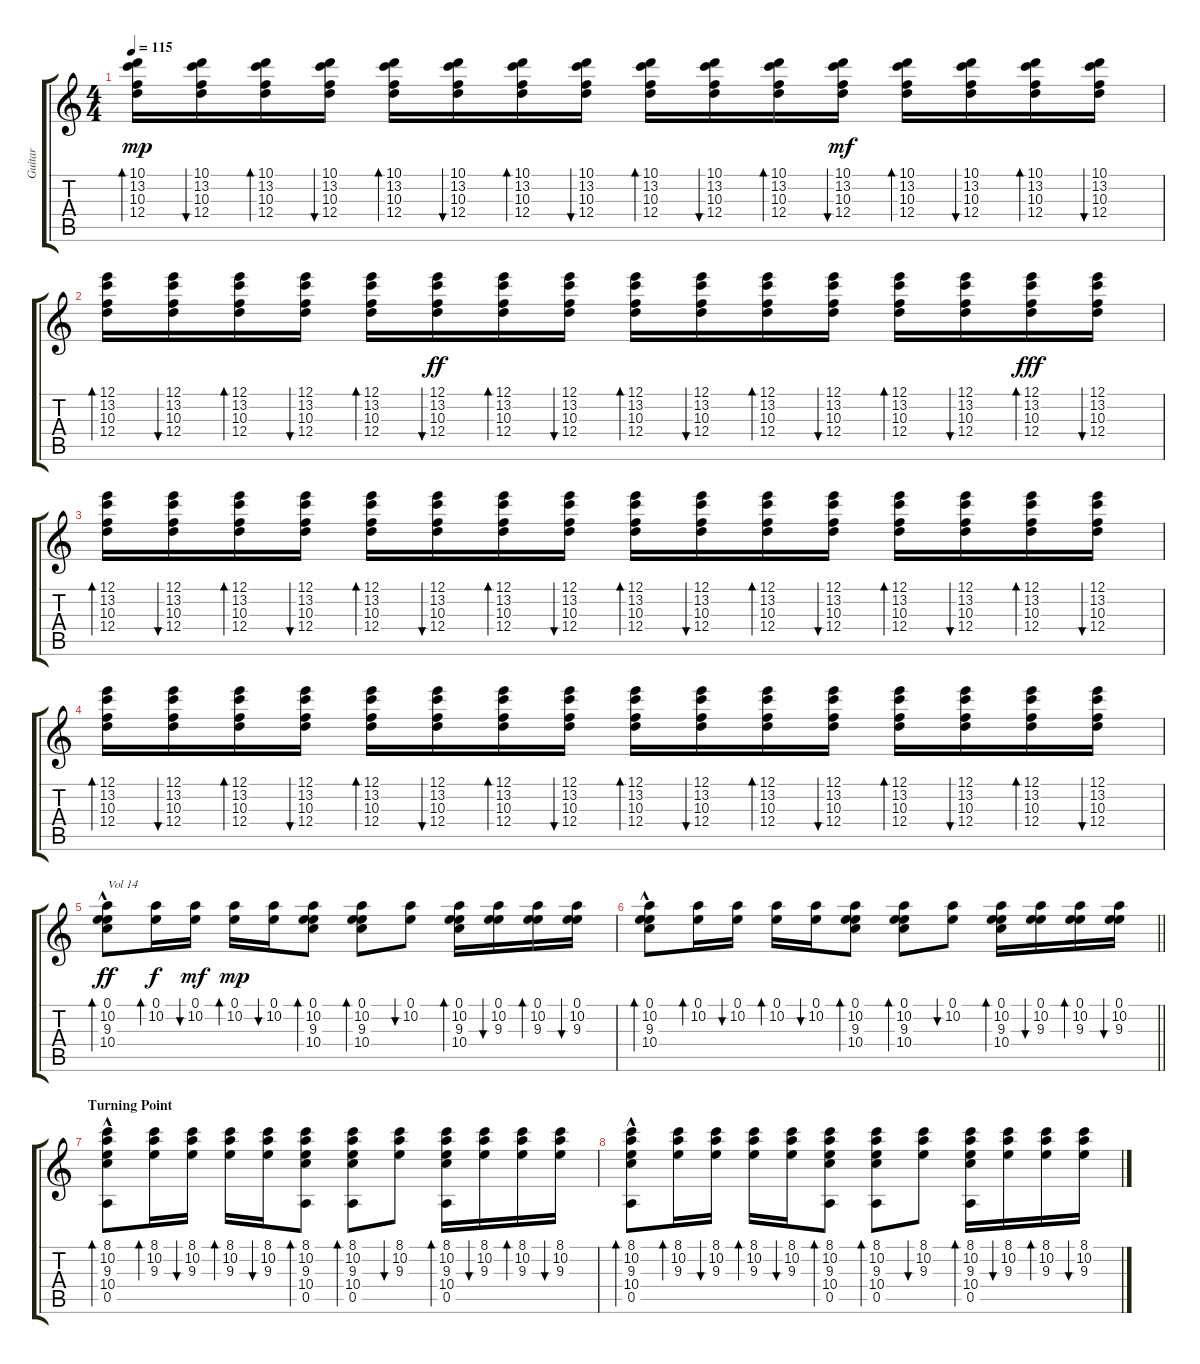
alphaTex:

\track ("Guitar" "Guitar") {instrument acousticguitarsteel}
\staff {score tabs}
\tuning (E4 B3 G3 D3 A2 E2) {hide}
\ts (4 4)
\tempo 115
\clef g2
\ks c
(10.1 13.2 10.3 12.4).16{bd 120 dy mp} (10.1 13.2 10.3 12.4).16{bu 120} (10.1 13.2 10.3 12.4).16{bd 120} (10.1 13.2 10.3 12.4).16{bu 120} (10.1 13.2 10.3 12.4).16{bd 120} (10.1 13.2 10.3 12.4).16{bu 120} (10.1 13.2 10.3 12.4).16{bd 120} (10.1 13.2 10.3 12.4).16{bu 120} (10.1 13.2 10.3 12.4).16{bd 120} (10.1 13.2 10.3 12.4).16{bu 120} (10.1 13.2 10.3 12.4).16{bd 120} (10.1 13.2 10.3 12.4).16{bu 120 dy mf} (10.1 13.2 10.3 12.4).16{bd 120} (10.1 13.2 10.3 12.4).16{bu 120} (10.1 13.2 10.3 12.4).16{bd 120} (10.1 13.2 10.3 12.4).16{bu 120} |
(12.1 13.2 10.3 12.4).16{bd 120} (12.1 13.2 10.3 12.4).16{bu 120} (12.1 13.2 10.3 12.4).16{bd 120} (12.1 13.2 10.3 12.4).16{bu 120} (12.1 13.2 10.3 12.4).16{bd 120} (12.1 13.2 10.3 12.4).16{bu 120 dy ff} (12.1 13.2 10.3 12.4).16{bd 120} (12.1 13.2 10.3 12.4).16{bu 120} (12.1 13.2 10.3 12.4).16{bd 120} (12.1 13.2 10.3 12.4).16{bu 120} (12.1 13.2 10.3 12.4).16{bd 120} (12.1 13.2 10.3 12.4).16{bu 120} (12.1 13.2 10.3 12.4).16{bd 120} (12.1 13.2 10.3 12.4).16{bu 120} (12.1 13.2 10.3 12.4).16{bd 120 dy fff} (12.1 13.2 10.3 12.4).16{bu 120} |
(12.1 13.2 10.3 12.4).16{bd 120} (12.1 13.2 10.3 12.4).16{bu 120} (12.1 13.2 10.3 12.4).16{bd 120} (12.1 13.2 10.3 12.4).16{bu 120} (12.1 13.2 10.3 12.4).16{bd 120} (12.1 13.2 10.3 12.4).16{bu 120} (12.1 13.2 10.3 12.4).16{bd 120} (12.1 13.2 10.3 12.4).16{bu 120} (12.1 13.2 10.3 12.4).16{bd 120} (12.1 13.2 10.3 12.4).16{bu 120} (12.1 13.2 10.3 12.4).16{bd 120} (12.1 13.2 10.3 12.4).16{bu 120} (12.1 13.2 10.3 12.4).16{bd 120} (12.1 13.2 10.3 12.4).16{bu 120} (12.1 13.2 10.3 12.4).16{bd 120} (12.1 13.2 10.3 12.4).16{bu 120} |
(12.1 13.2 10.3 12.4).16{bd 120} (12.1 13.2 10.3 12.4).16{bu 120} (12.1 13.2 10.3 12.4).16{bd 120} (12.1 13.2 10.3 12.4).16{bu 120} (12.1 13.2 10.3 12.4).16{bd 120} (12.1 13.2 10.3 12.4).16{bu 120} (12.1 13.2 10.3 12.4).16{bd 120} (12.1 13.2 10.3 12.4).16{bu 120} (12.1 13.2 10.3 12.4).16{bd 120} (12.1 13.2 10.3 12.4).16{bu 120} (12.1 13.2 10.3 12.4).16{bd 120} (12.1 13.2 10.3 12.4).16{bu 120} (12.1 13.2 10.3 12.4).16{bd 120} (12.1 13.2 10.3 12.4).16{bu 120} (12.1 13.2 10.3 12.4).16{bd 120} (12.1 13.2 10.3 12.4).16{bu 120} |
(0.1 10.2 9.3{hac} 10.4{hac}).8{bd 120 txt "Vol 14" dy ff volume 14} (0.1 10.2).16{bd 120 dy f} (0.1 10.2).16{bu 120 dy mf} (0.1 10.2).16{bd 120 dy mp} (0.1 10.2).16{bu 120} (0.1 10.2 9.3 10.4).8{bd 120} (0.1 10.2 9.3 10.4).8{bd 120} (0.1 10.2).8{bu 120} (0.1 10.2 9.3 10.4).16{bd 120} (0.1 10.2 9.3).16{bu 120} (0.1 10.2 9.3).16{bd 120} (0.1 10.2 9.3).16{bu 120} |
\barLineRight lightlight
(0.1 10.2 9.3{hac} 10.4{hac}).8{bd 120} (0.1 10.2).16{bd 120} (0.1 10.2).16{bu 120} (0.1 10.2).16{bd 120} (0.1 10.2).16{bu 120} (0.1 10.2 9.3 10.4).8{bd 120} (0.1 10.2 9.3 10.4).8{bd 120} (0.1 10.2).8{bu 120} (0.1 10.2 9.3 10.4).16{bd 120} (0.1 10.2 9.3).16{bu 120} (0.1 10.2 9.3).16{bd 120} (0.1 10.2 9.3).16{bu 120} |
\section ("" "Turning Point")
(8.1 10.2 9.3 10.4{hac} 0.5{hac}).8{bd 60 volume 14} (8.1 10.2 9.3).16{bd 60} (8.1 10.2 9.3).16{bu 60} (8.1 10.2 9.3).16{bd 60} (8.1 10.2 9.3).16{bu 60} (8.1 10.2 9.3 10.4 0.5).8{bd 60} (8.1 10.2 9.3 10.4 0.5).8{bd 60} (8.1 10.2 9.3).8{bu 60} (8.1 10.2 9.3 10.4 0.5).16{bd 60} (8.1 10.2 9.3).16{bu 60} (8.1 10.2 9.3).16{bd 60} (8.1 10.2 9.3).16{bu 60} |
(8.1 10.2 9.3 10.4{hac} 0.5{hac}).8{bd 60} (8.1 10.2 9.3).16{bd 60} (8.1 10.2 9.3).16{bu 60} (8.1 10.2 9.3).16{bd 60} (8.1 10.2 9.3).16{bu 60} (8.1 10.2 9.3 10.4 0.5).8{bd 60} (8.1 10.2 9.3 10.4 0.5).8{bd 60} (8.1 10.2 9.3).8{bu 60} (8.1 10.2 9.3 10.4 0.5).16{bd 60} (8.1 10.2 9.3).16{bu 60} (8.1 10.2 9.3).16{bd 60} (8.1 10.2 9.3).16{bu 60}
